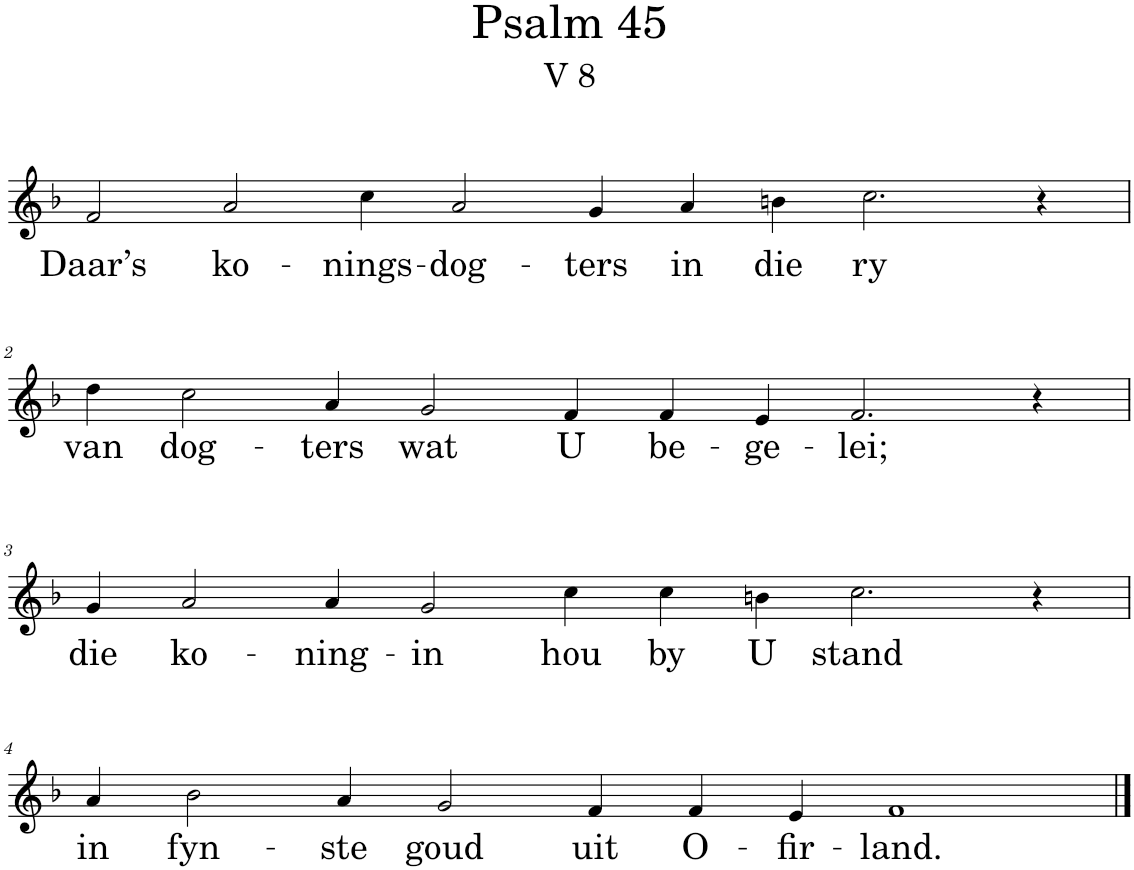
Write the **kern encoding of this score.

**kern	**text
*part1	*part1
*staff1	*staff1
*I"Pipe Organ	*
*I'Org.	*
*clefG2	*
*k[b-]	*
*M14/4	*
=1	=1
!	!LO:LY:b
2f/	Daar’s
!	!LO:LY:b
2a/	ko-
!	!LO:LY:b
4cc\	-nings-
!	!LO:LY:b
2a/	-dog-
!	!LO:LY:b
4g/	-ters
!	!LO:LY:b
4a/	in
!	!LO:LY:b
4bn\	die
!	!LO:LY:b
2.cc\	ry
4r	.
!!LO:LB:g=z
=2	=2
*M13/4	*
!	!LO:LY:b
4dd\	van
!	!LO:LY:b
2cc\	dog-
!	!LO:LY:b
4a/	-ters
!	!LO:LY:b
2g/	wat
!	!LO:LY:b
4f/	U
!	!LO:LY:b
4f/	be-
!	!LO:LY:b
4e/	-ge-
!	!LO:LY:b
2.f/	-lei;
4r	.
!!LO:LB:g=z
=3	=3
!	!LO:LY:b
4g/	die
!	!LO:LY:b
2a/	ko-
!	!LO:LY:b
4a/	-ning-
!	!LO:LY:b
2g/	-in
!	!LO:LY:b
4cc\	hou
!	!LO:LY:b
4cc\	by
!	!LO:LY:b
4bn\	U
!	!LO:LY:b
2.cc\	stand
4r	.
!!LO:LB:g=z
=4	=4
!	!LO:LY:b
4a/	in
!	!LO:LY:b
2b-\	fyn-
!	!LO:LY:b
4a/	-ste
!	!LO:LY:b
2g/	goud
!	!LO:LY:b
4f/	uit
!	!LO:LY:b
4f/	O-
!	!LO:LY:b
4e/	-fir-
!	!LO:LY:b
1f	-land.
==	==
*-	*-
